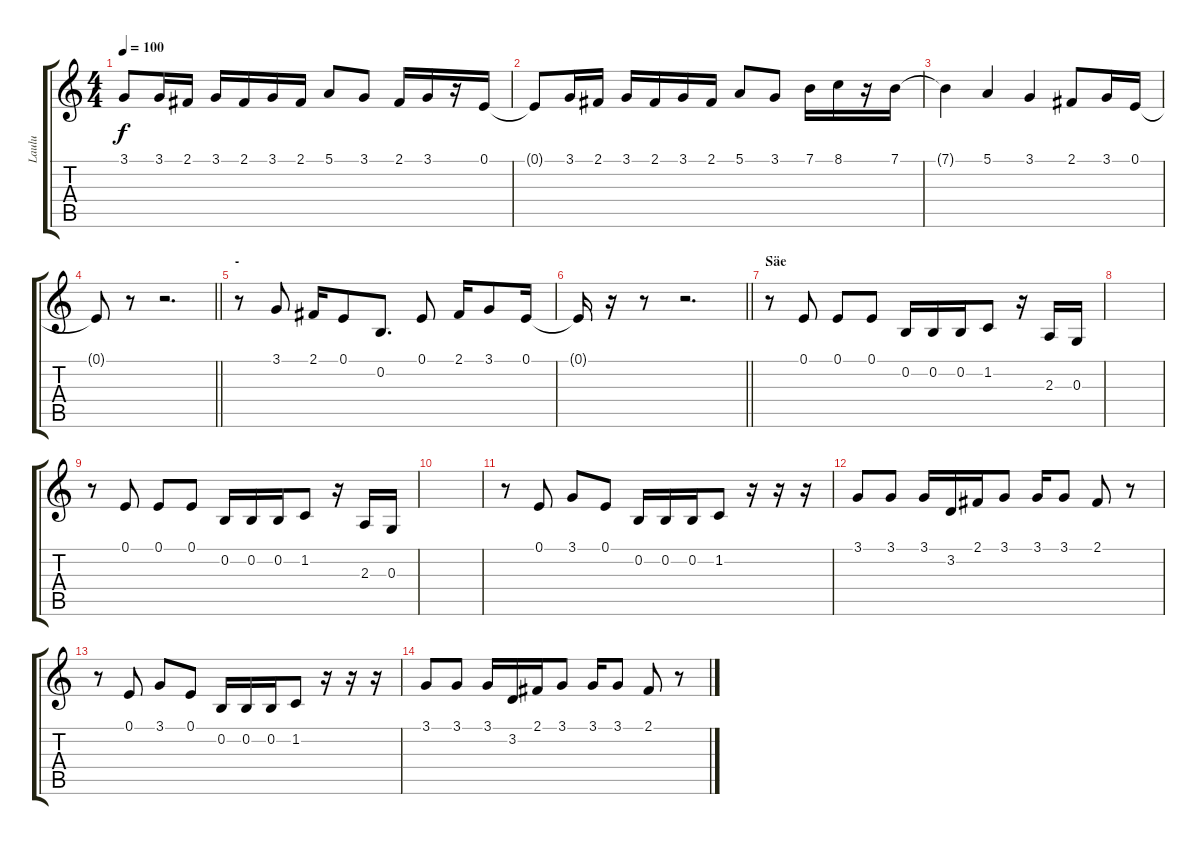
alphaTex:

\track ("Laulu" "Laulu") {instrument lead6voice}
\staff {score tabs}
\tuning (E4 B3 G3 D3 A2 E2) {hide}
\ts (4 4)
\tempo 100
\clef g2
\ks c
3.1.8{dy f} 3.1.16 2.1.16 3.1.16 2.1.16 3.1.16 2.1.16 5.1.8 3.1.8 2.1.16 3.1.16 r.16 0.1.16 |
0.1{t}.8 3.1.16 2.1.16 3.1.16 2.1.16 3.1.16 2.1.16 5.1.8 3.1.8 7.1.16 8.1.16 r.16 7.1.16 |
7.1{t}.4 5.1.4 3.1.4 2.1.8 3.1.16 0.1.16 |
\barLineRight lightlight
0.1{t}.8 r.8 r.2{d} |
\section ("" "-")
r.8 3.1.8 2.1.16 0.1.8 0.2.8{d} 0.1.8 2.1.16 3.1.8 0.1.16 |
\barLineRight lightlight
0.1{t}.16 r.16 r.8 r.2{d} |
\section ("" "Säe")
r.8 0.1.8 0.1.8 0.1.8 0.2.16 0.2.16 0.2.16 1.2.8 r.16 2.3.16 0.3.16 |
|
r.8 0.1.8 0.1.8 0.1.8 0.2.16 0.2.16 0.2.16 1.2.8 r.16 2.3.16 0.3.16 |
|
r.8 0.1.8 3.1.8 0.1.8 0.2.16 0.2.16 0.2.16 1.2.8 r.16 r.16 r.16 |
3.1.8 3.1.8 3.1.16 3.2.16 2.1.16 3.1.8 3.1.16 3.1.8 2.1.8 r.8 |
r.8 0.1.8 3.1.8 0.1.8 0.2.16 0.2.16 0.2.16 1.2.8 r.16 r.16 r.16 |
3.1.8 3.1.8 3.1.16 3.2.16 2.1.16 3.1.8 3.1.16 3.1.8 2.1.8 r.8
